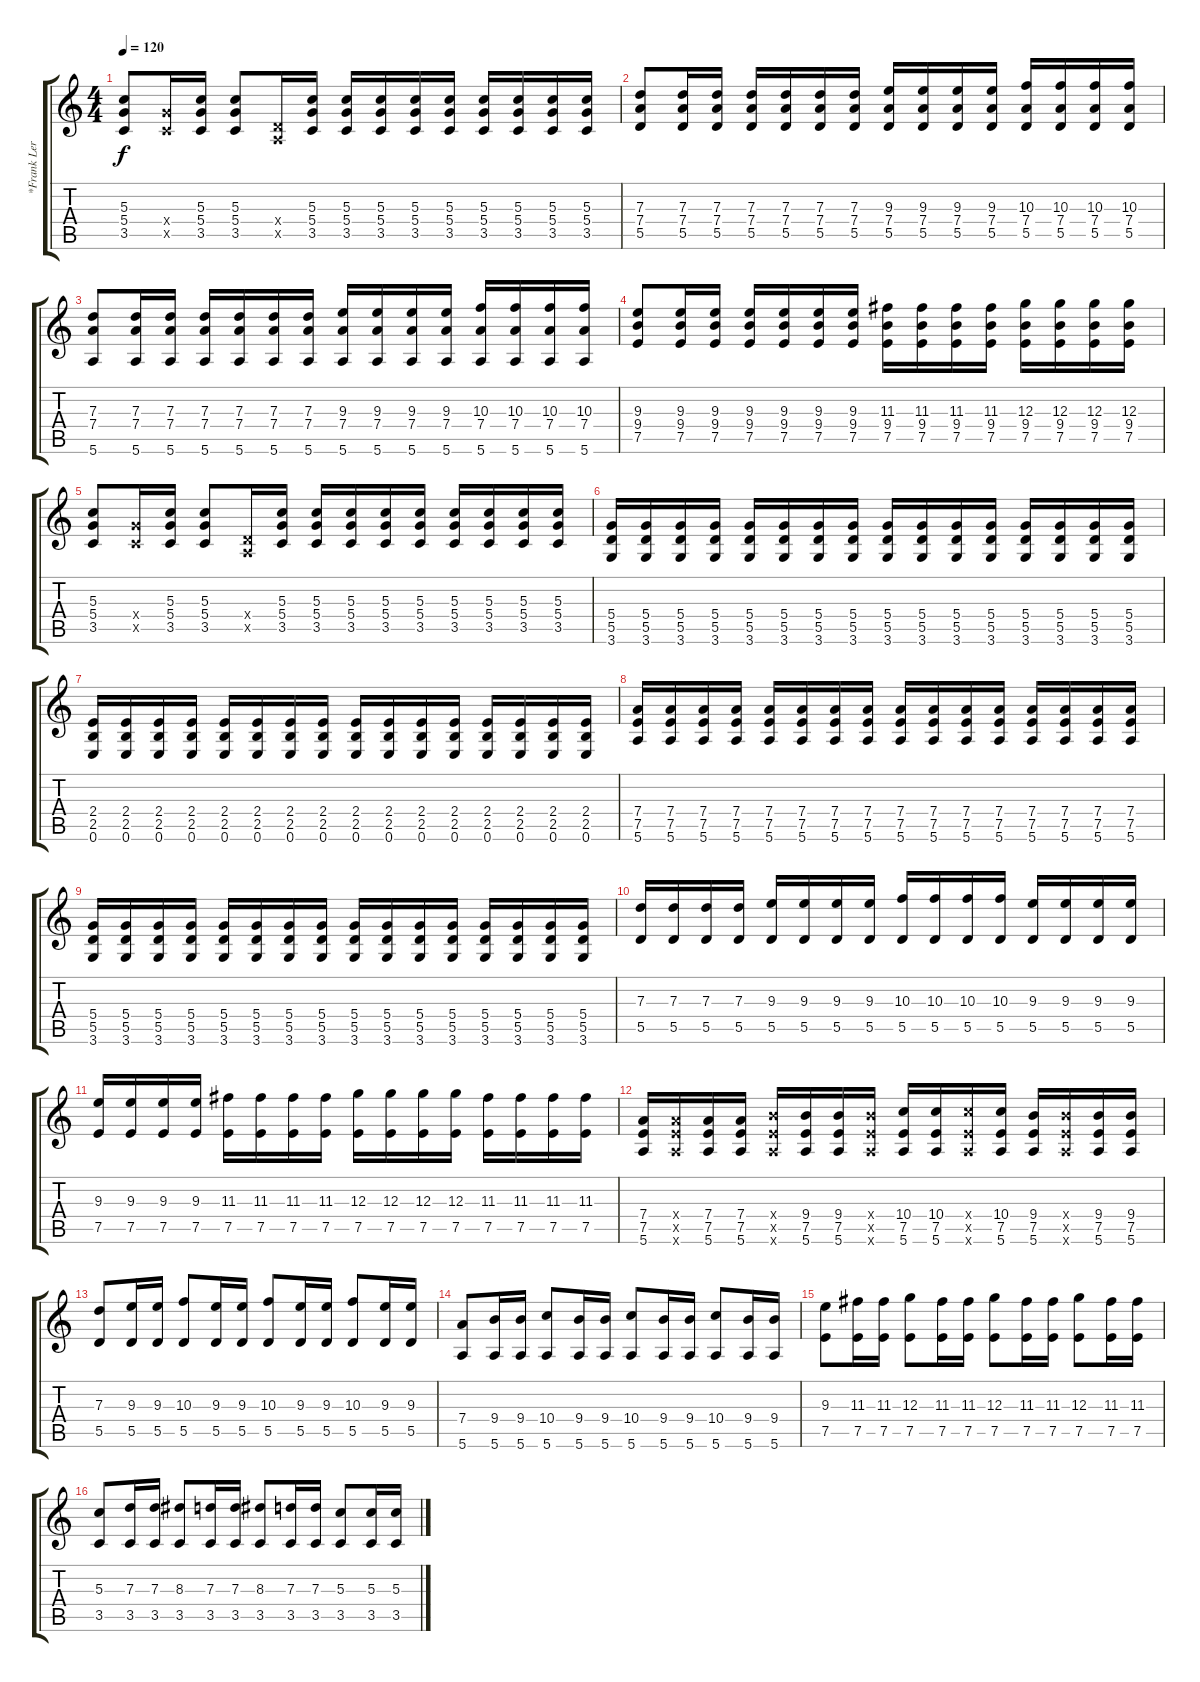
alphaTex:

\track ("*Frank Lero" "*Frank Ler") {instrument distortionguitar}
\staff {score tabs}
\tuning (E4 B3 G3 D3 A2 E2) {hide}
\ts (4 4)
\tempo 120
\clef g2
\ks c
(5.3 5.4 3.5).8{dy f} (5.4{x} 3.5{x}).16 (5.3 5.4 3.5).16 (5.3 5.4 3.5).8 (0.4{x} 0.5{x}).16 (5.3 5.4 3.5).16 (5.3 5.4 3.5).16 (5.3 5.4 3.5).16 (5.3 5.4 3.5).16 (5.3 5.4 3.5).16 (5.3 5.4 3.5).16 (5.3 5.4 3.5).16 (5.3 5.4 3.5).16 (5.3 5.4 3.5).16 |
(7.3 7.4 5.5).8{volume 13} (7.3 7.4 5.5).16 (7.3 7.4 5.5).16 (7.3 7.4 5.5).16 (7.3 7.4 5.5).16 (7.3 7.4 5.5).16 (7.3 7.4 5.5).16 (9.3 7.4 5.5).16 (9.3 7.4 5.5).16 (9.3 7.4 5.5).16 (9.3 7.4 5.5).16 (10.3 7.4 5.5).16 (10.3 7.4 5.5).16 (10.3 7.4 5.5).16 (10.3 7.4 5.5).16 |
(7.3 7.4 5.6).8 (7.3 7.4 5.6).16 (7.3 7.4 5.6).16 (7.3 7.4 5.6).16 (7.3 7.4 5.6).16 (7.3 7.4 5.6).16 (7.3 7.4 5.6).16 (9.3 7.4 5.6).16 (9.3 7.4 5.6).16 (9.3 7.4 5.6).16 (9.3 7.4 5.6).16 (10.3 7.4 5.6).16 (10.3 7.4 5.6).16 (10.3 7.4 5.6).16 (10.3 7.4 5.6).16 |
(9.3 9.4 7.5).8 (9.3 9.4 7.5).16 (9.3 9.4 7.5).16 (9.3 9.4 7.5).16 (9.3 9.4 7.5).16 (9.3 9.4 7.5).16 (9.3 9.4 7.5).16 (11.3 9.4 7.5).16 (11.3 9.4 7.5).16 (11.3 9.4 7.5).16 (11.3 9.4 7.5).16 (12.3 9.4 7.5).16 (12.3 9.4 7.5).16 (12.3 9.4 7.5).16 (12.3 9.4 7.5).16 |
(5.3 5.4 3.5).8 (5.4{x} 3.5{x}).16 (5.3 5.4 3.5).16 (5.3 5.4 3.5).8 (0.4{x} 0.5{x}).16 (5.3 5.4 3.5).16 (5.3 5.4 3.5).16 (5.3 5.4 3.5).16 (5.3 5.4 3.5).16 (5.3 5.4 3.5).16 (5.3 5.4 3.5).16 (5.3 5.4 3.5).16 (5.3 5.4 3.5).16 (5.3 5.4 3.5).16 |
(5.4 5.5 3.6).16 (5.4 5.5 3.6).16 (5.4 5.5 3.6).16 (5.4 5.5 3.6).16 (5.4 5.5 3.6).16 (5.4 5.5 3.6).16 (5.4 5.5 3.6).16 (5.4 5.5 3.6).16 (5.4 5.5 3.6).16 (5.4 5.5 3.6).16 (5.4 5.5 3.6).16 (5.4 5.5 3.6).16 (5.4 5.5 3.6).16 (5.4 5.5 3.6).16 (5.4 5.5 3.6).16 (5.4 5.5 3.6).16 |
(2.4 2.5 0.6).16 (2.4 2.5 0.6).16 (2.4 2.5 0.6).16 (2.4 2.5 0.6).16 (2.4 2.5 0.6).16 (2.4 2.5 0.6).16 (2.4 2.5 0.6).16 (2.4 2.5 0.6).16 (2.4 2.5 0.6).16 (2.4 2.5 0.6).16 (2.4 2.5 0.6).16 (2.4 2.5 0.6).16 (2.4 2.5 0.6).16 (2.4 2.5 0.6).16 (2.4 2.5 0.6).16 (2.4 2.5 0.6).16 |
(7.4 7.5 5.6).16 (7.4 7.5 5.6).16 (7.4 7.5 5.6).16 (7.4 7.5 5.6).16 (7.4 7.5 5.6).16 (7.4 7.5 5.6).16 (7.4 7.5 5.6).16 (7.4 7.5 5.6).16 (7.4 7.5 5.6).16 (7.4 7.5 5.6).16 (7.4 7.5 5.6).16 (7.4 7.5 5.6).16 (7.4 7.5 5.6).16 (7.4 7.5 5.6).16 (7.4 7.5 5.6).16 (7.4 7.5 5.6).16 |
(5.4 5.5 3.6).16 (5.4 5.5 3.6).16 (5.4 5.5 3.6).16 (5.4 5.5 3.6).16 (5.4 5.5 3.6).16 (5.4 5.5 3.6).16 (5.4 5.5 3.6).16 (5.4 5.5 3.6).16 (5.4 5.5 3.6).16 (5.4 5.5 3.6).16 (5.4 5.5 3.6).16 (5.4 5.5 3.6).16 (5.4 5.5 3.6).16 (5.4 5.5 3.6).16 (5.4 5.5 3.6).16 (5.4 5.5 3.6).16 |
(7.3 5.5).16 (7.3 5.5).16 (7.3 5.5).16 (7.3 5.5).16 (9.3 5.5).16 (9.3 5.5).16 (9.3 5.5).16 (9.3 5.5).16 (10.3 5.5).16 (10.3 5.5).16 (10.3 5.5).16 (10.3 5.5).16 (9.3 5.5).16 (9.3 5.5).16 (9.3 5.5).16 (9.3 5.5).16 |
(9.3 7.5).16 (9.3 7.5).16 (9.3 7.5).16 (9.3 7.5).16 (11.3 7.5).16 (11.3 7.5).16 (11.3 7.5).16 (11.3 7.5).16 (12.3 7.5).16 (12.3 7.5).16 (12.3 7.5).16 (12.3 7.5).16 (11.3 7.5).16 (11.3 7.5).16 (11.3 7.5).16 (11.3 7.5).16 |
(7.4 7.5 5.6).16 (7.4{x} 7.5{x} 5.6{x}).16 (7.4 7.5 5.6).16 (7.4 7.5 5.6).16 (9.4{x} 7.5{x} 5.6{x}).16 (9.4 7.5 5.6).16 (9.4 7.5 5.6).16 (9.4{x} 7.5{x} 5.6{x}).16 (10.4 7.5 5.6).16 (10.4 7.5 5.6).16 (10.4{x} 7.5{x} 5.6{x}).16 (10.4 7.5 5.6).16 (9.4 7.5 5.6).16 (9.4{x} 7.5{x} 5.6{x}).16 (9.4 7.5 5.6).16 (9.4 7.5 5.6).16 |
(7.3 5.5).8 (9.3 5.5).16 (9.3 5.5).16 (10.3 5.5).8 (9.3 5.5).16 (9.3 5.5).16 (10.3 5.5).8 (9.3 5.5).16 (9.3 5.5).16 (10.3 5.5).8 (9.3 5.5).16 (9.3 5.5).16 |
(7.4 5.6).8 (9.4 5.6).16 (9.4 5.6).16 (10.4 5.6).8 (9.4 5.6).16 (9.4 5.6).16 (10.4 5.6).8 (9.4 5.6).16 (9.4 5.6).16 (10.4 5.6).8 (9.4 5.6).16 (9.4 5.6).16 |
(9.3 7.5).8 (11.3 7.5).16 (11.3 7.5).16 (12.3 7.5).8 (11.3 7.5).16 (11.3 7.5).16 (12.3 7.5).8 (11.3 7.5).16 (11.3 7.5).16 (12.3 7.5).8 (11.3 7.5).16 (11.3 7.5).16 |
(5.3 3.5).8 (7.3 3.5).16 (7.3 3.5).16 (8.3 3.5).8 (7.3 3.5).16 (7.3 3.5).16 (8.3 3.5).8 (7.3 3.5).16 (7.3 3.5).16 (5.3 3.5).8 (5.3 3.5).16 (5.3 3.5).16
